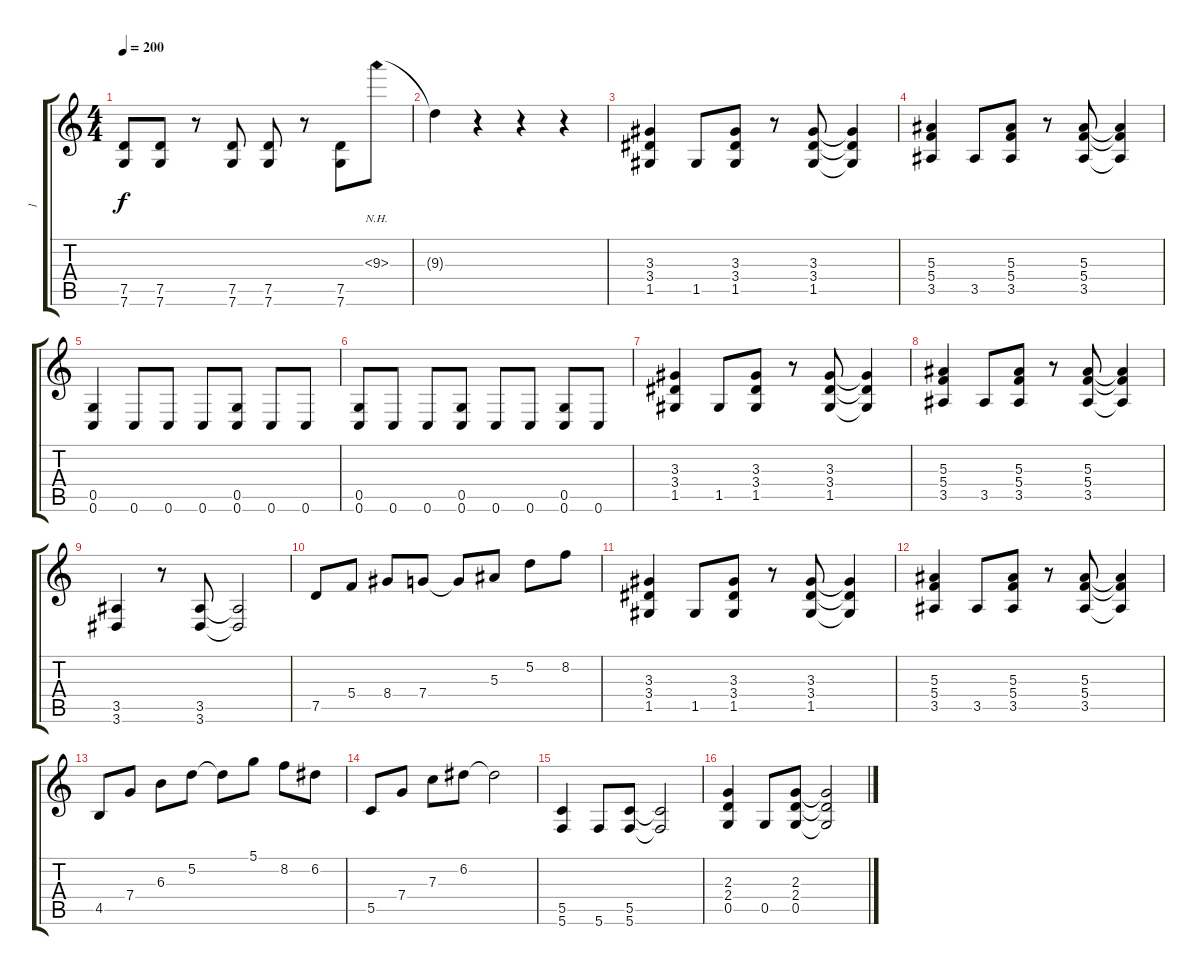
\track ("1" "1") {instrument acousticguitarsteel}
\staff {score tabs}
\tuning (D4 A3 F3 C3 G2 C2) {hide}
\ts (4 4)
\tempo 200
\clef g2
\ks c
(7.5 7.6).8{dy f} (7.5 7.6).8 r.8 (7.5 7.6).8 (7.5 7.6).8 r.8 (7.5 7.6).8 9.3{nh}.8 |
9.3{t}.4 r.4 r.4 r.4 |
(3.3 3.4 1.5).4 1.5.8 (3.3 3.4 1.5).8 r.8 (3.3 3.4 1.5).8 (3.3{t} 3.4{t} 1.5{t}).4 |
(5.3 5.4 3.5).4 3.5.8 (5.3 5.4 3.5).8 r.8 (5.3 5.4 3.5).8 (5.3{t} 5.4{t} 3.5{t}).4 |
(0.5 0.6).4 0.6.8 0.6.8 0.6.8 (0.5 0.6).8 0.6.8 0.6.8 |
(0.5 0.6).8 0.6.8 0.6.8 (0.5 0.6).8 0.6.8 0.6.8 (0.5 0.6).8 0.6.8 |
(3.3 3.4 1.5).4 1.5.8 (3.3 3.4 1.5).8 r.8 (3.3 3.4 1.5).8 (3.3{t} 3.4{t} 1.5{t}).4 |
(5.3 5.4 3.5).4 3.5.8 (5.3 5.4 3.5).8 r.8 (5.3 5.4 3.5).8 (5.3{t} 5.4{t} 3.5{t}).4 |
(3.5 3.6).4 r.8 (3.5 3.6).8 (3.5{t} 3.6{t}).2 |
7.5.8 5.4.8 8.4.8 7.4.8 7.4{t}.8 5.3.8 5.2.8 8.2.8 |
(3.3 3.4 1.5).4 1.5.8 (3.3 3.4 1.5).8 r.8 (3.3 3.4 1.5).8 (3.3{t} 3.4{t} 1.5{t}).4 |
(5.3 5.4 3.5).4 3.5.8 (5.3 5.4 3.5).8 r.8 (5.3 5.4 3.5).8 (5.3{t} 5.4{t} 3.5{t}).4 |
4.5.8 7.4.8 6.3.8 5.2.8 5.2{t}.8 5.1.8 8.2.8 6.2.8 |
5.5.8 7.4.8 7.3.8 6.2.8 6.2{t}.2 |
(5.5 5.6).4 5.6.8 (5.5 5.6).8 (5.5{t} 5.6{t}).2 |
(2.3 2.4 0.5).4 0.5.8 (2.3 2.4 0.5).8 (2.3{t} 2.4{t} 0.5{t}).2
